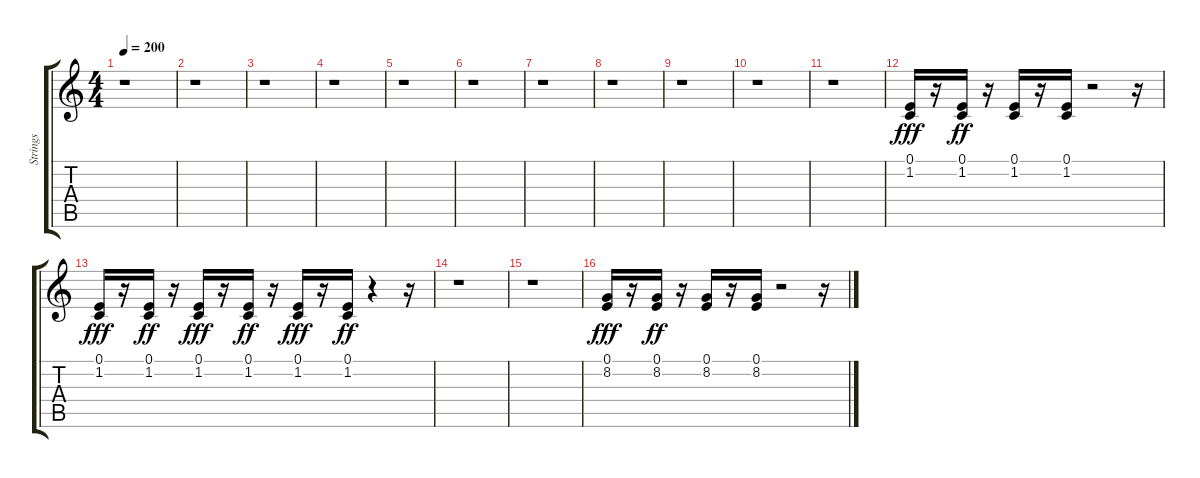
\track ("Strings" "Strings") {instrument stringensemble1}
\staff {score tabs}
\tuning (E4 B3 G3 D3 A2 E2) {hide}
\ts (4 4)
\tempo 200
\clef g2
\ks c
r.1{dy f} |
r.1 |
r.1 |
r.1 |
r.1 |
r.1 |
r.1 |
r.1 |
r.1 |
r.1 |
r.1 |
(0.1 1.2).16{dy fff} r.16 (0.1 1.2).16{dy ff} r.16 (0.1 1.2).16 r.16 (0.1 1.2).16 r.2 r.16 |
(0.1 1.2).16{dy fff} r.16 (0.1 1.2).16{dy ff} r.16 (0.1 1.2).16{dy fff} r.16 (0.1 1.2).16{dy ff} r.16 (0.1 1.2).16{dy fff} r.16 (0.1 1.2).16{dy ff} r.4 r.16 |
r.1 |
r.1 |
(0.1 8.2).16{dy fff} r.16 (0.1 8.2).16{dy ff} r.16 (0.1 8.2).16 r.16 (0.1 8.2).16 r.2 r.16
